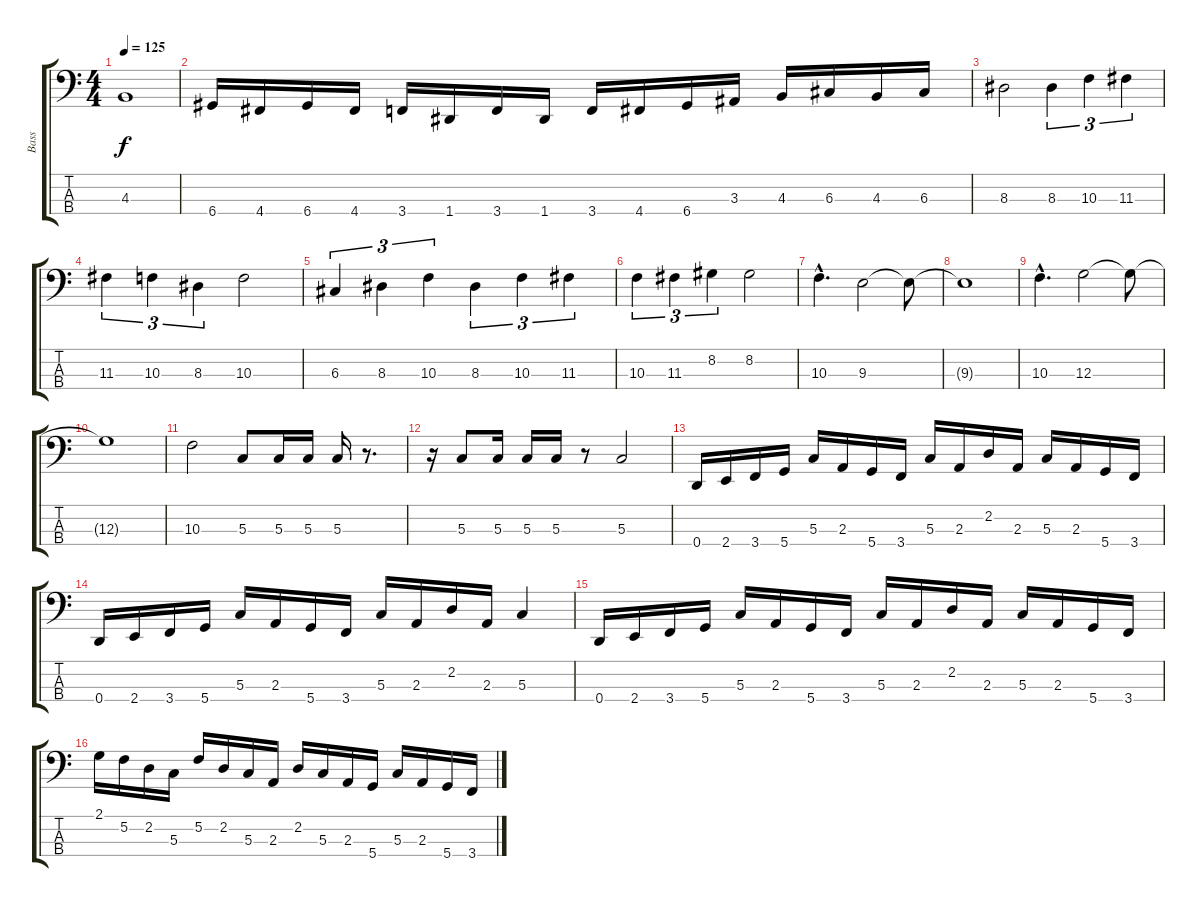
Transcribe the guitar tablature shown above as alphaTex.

\track ("Bass" "Bass") {instrument electricbassfinger}
\staff {score tabs}
\tuning (F2 C2 G1 D1) {hide}
\ts (4 4)
\tempo 125
\clef f4
\ks c
4.3.1{dy f} |
6.4.16 4.4.16 6.4.16 4.4.16 3.4.16 1.4.16 3.4.16 1.4.16 3.4.16 4.4.16 6.4.16 3.3.16 4.3.16 6.3.16 4.3.16 6.3.16 |
8.3.2 8.3.4{tu (3 2)} 10.3.4{tu (3 2)} 11.3.4{tu (3 2)} |
11.3.4{tu (3 2)} 10.3.4{tu (3 2)} 8.3.4{tu (3 2)} 10.3.2 |
6.3.4{tu (3 2)} 8.3.4{tu (3 2)} 10.3.4{tu (3 2)} 8.3.4{tu (3 2)} 10.3.4{tu (3 2)} 11.3.4{tu (3 2)} |
10.3.4{tu (3 2)} 11.3.4{tu (3 2)} 8.2.4{tu (3 2)} 8.2.2 |
10.3{hac}.4{d} 9.3.2 9.3{t}.8 |
9.3{t}.1 |
10.3{hac}.4{d} 12.3.2 12.3{t}.8 |
12.3{t}.1 |
10.3.2 5.3.8 5.3.16 5.3.16 5.3.16 r.8{d} |
r.16 5.3.8 5.3.16 5.3.16 5.3.16 r.8 5.3.2 |
0.4.16 2.4.16 3.4.16 5.4.16 5.3.16 2.3.16 5.4.16 3.4.16 5.3.16 2.3.16 2.2.16 2.3.16 5.3.16 2.3.16 5.4.16 3.4.16 |
0.4.16 2.4.16 3.4.16 5.4.16 5.3.16 2.3.16 5.4.16 3.4.16 5.3.16 2.3.16 2.2.16 2.3.16 5.3.4 |
0.4.16 2.4.16 3.4.16 5.4.16 5.3.16 2.3.16 5.4.16 3.4.16 5.3.16 2.3.16 2.2.16 2.3.16 5.3.16 2.3.16 5.4.16 3.4.16 |
2.1.16 5.2.16 2.2.16 5.3.16 5.2.16 2.2.16 5.3.16 2.3.16 2.2.16 5.3.16 2.3.16 5.4.16 5.3.16 2.3.16 5.4.16 3.4.16
